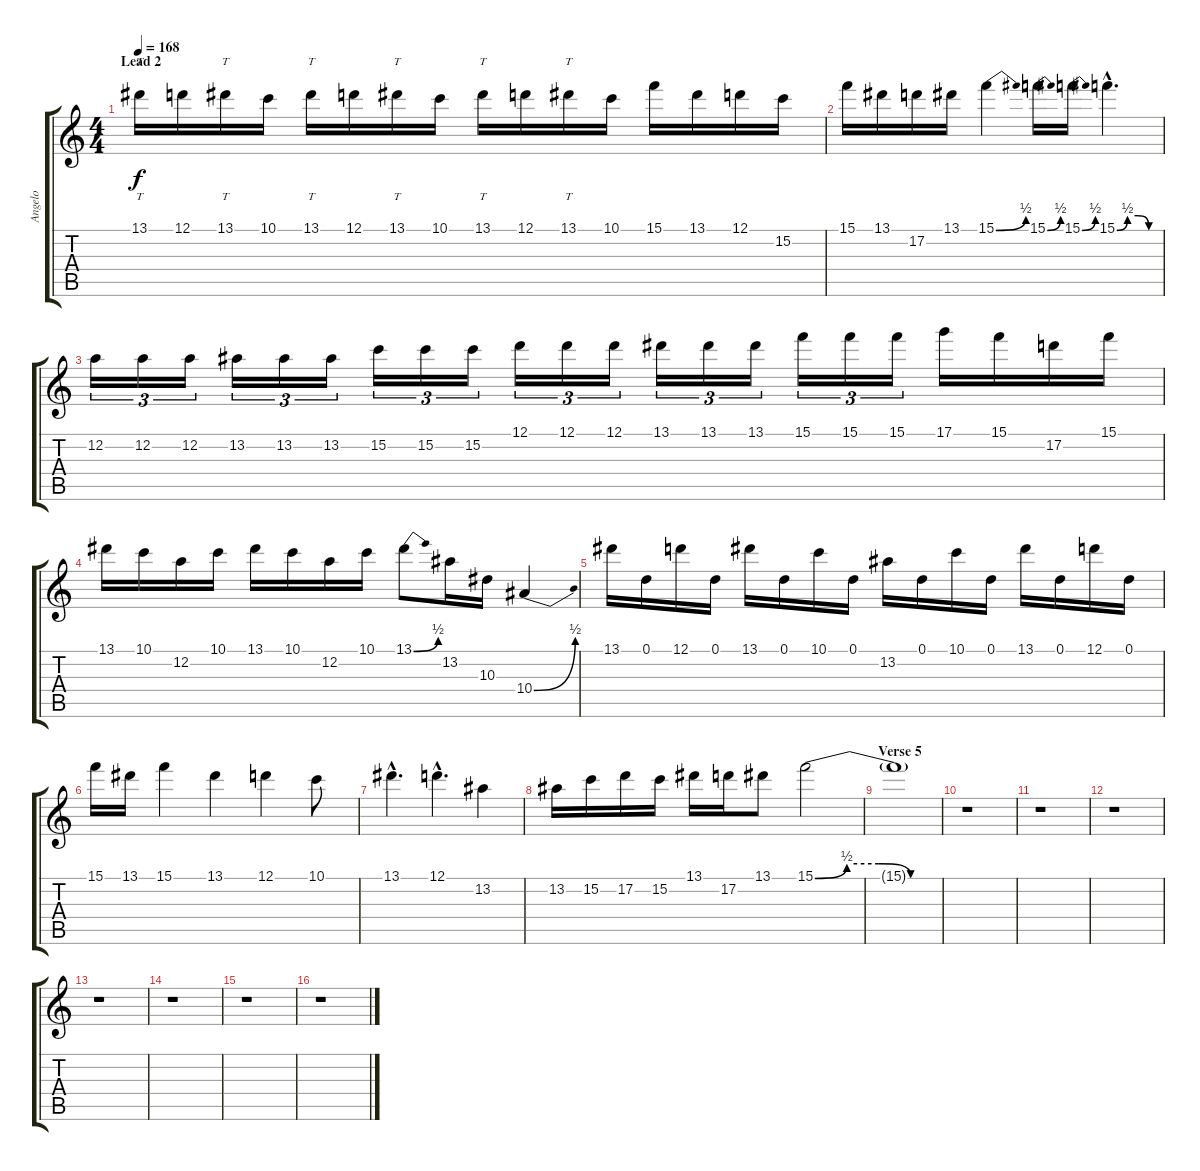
\track ("Angelo" "Angelo") {instrument distortionguitar}
\staff {score tabs}
\tuning (D4 A3 F3 C3 G2 D2) {hide}
\ts (4 4)
\section ("" "Lead 2")
\tempo 168
\clef g2
\ks c
13.1.16{tt dy f} 12.1.16 13.1.16{tt} 10.1.16 13.1.16{tt} 12.1.16 13.1.16{tt} 10.1.16 13.1.16{tt} 12.1.16 13.1.16{tt} 10.1.16 15.1.16 13.1.16 12.1.16 15.2.16 |
15.1.16 13.1.16 17.2.16 13.1.16 15.1{be (bend 0 0 60 2)}.4 15.1{be (bend 0 0 60 2)}.16 15.1{be (bend 0 0 60 2)}.16 15.1{be (custom 0 0 15 2 30 2 45 0 60 0) hac}.4{d} |
12.2.16{tu (3 2)} 12.2.16{tu (3 2)} 12.2.16{tu (3 2)} 13.2.16{tu (3 2)} 13.2.16{tu (3 2)} 13.2.16{tu (3 2)} 15.2.16{tu (3 2)} 15.2.16{tu (3 2)} 15.2.16{tu (3 2)} 12.1.16{tu (3 2)} 12.1.16{tu (3 2)} 12.1.16{tu (3 2)} 13.1.16{tu (3 2)} 13.1.16{tu (3 2)} 13.1.16{tu (3 2)} 15.1.16{tu (3 2)} 15.1.16{tu (3 2)} 15.1.16{tu (3 2)} 17.1.16 15.1.16 17.2.16 15.1.16 |
13.1.16 10.1.16 12.2.16 10.1.16 13.1.16 10.1.16 12.2.16 10.1.16 13.1{be (bend 0 0 60 2)}.8 13.2.16 10.3.16 10.4{be (bend 0 0 60 2)}.4 |
13.1.16 0.1.16 12.1.16 0.1.16 13.1.16 0.1.16 10.1.16 0.1.16 13.2.16 0.1.16 10.1.16 0.1.16 13.1.16 0.1.16 12.1.16 0.1.16 |
15.1.16 13.1.16 15.1.4 13.1.4 12.1.4 10.1.8 |
13.1{hac}.4{d} 12.1{hac}.4{d} 13.2.4 |
13.2.16 15.2.16 17.2.16 15.2.16 13.1.16 17.2.16 13.1.8 15.1{be (custom 0 0 15 2 30 2 45 0 60 0)}.2 |
\section ("" "Verse 5")
15.1{t}.1 |
r.1 |
r.1 |
r.1 |
r.1 |
r.1 |
r.1 |
r.1
